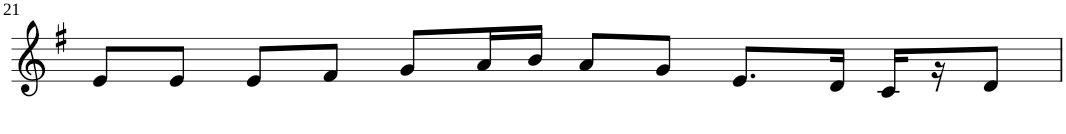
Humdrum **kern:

**kern
*part1
*staff1
*I"Violin
!!LO:PB:g=z
*clefG2
*k[f#]
*G:
*M6/4
=21
8e/L
8e/J
8e/L
8f#/J
8g/L
16a/L
16b/JJ
8a/L
8g/J
8.e/L
16d/Jk
16c/LL
16r
8d/J
=
*-
